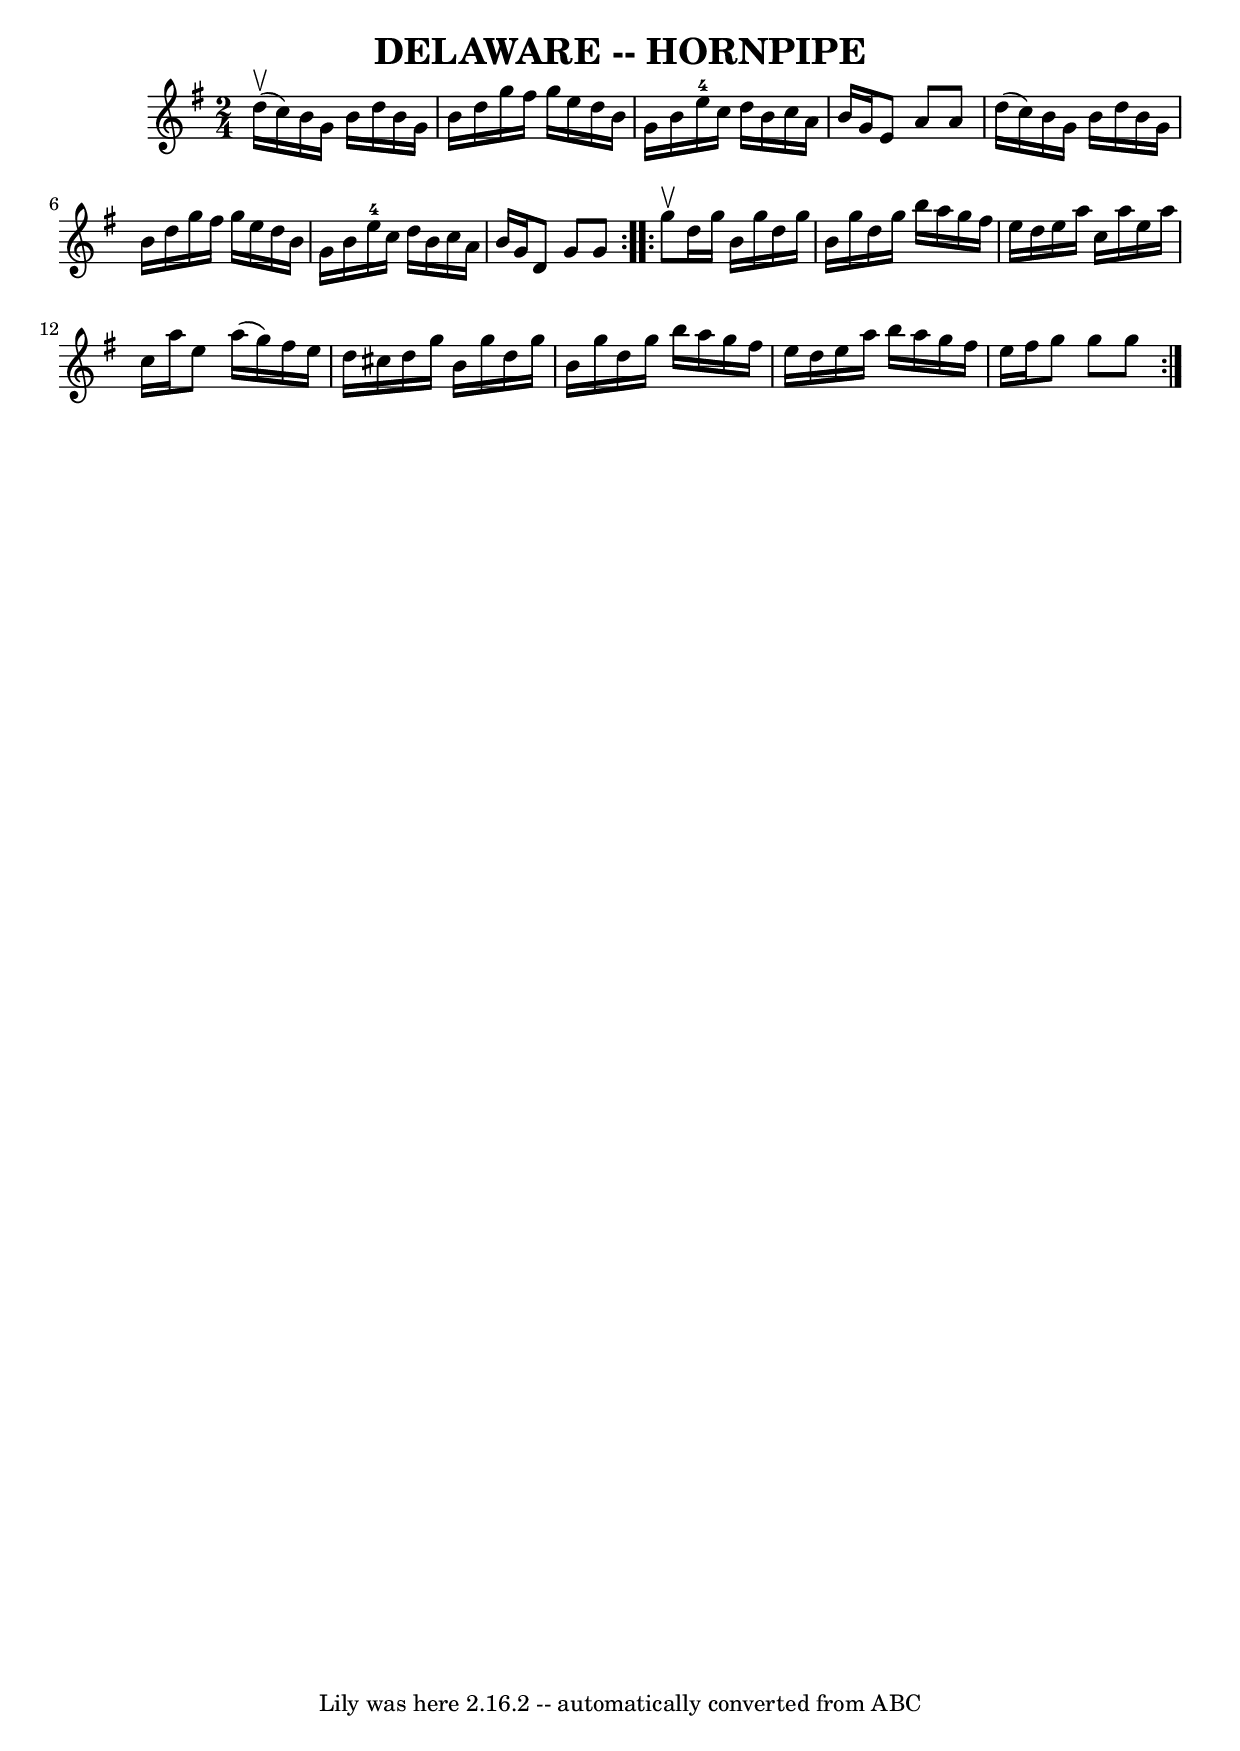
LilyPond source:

\version "2.16.2"
\include "Mammoth.ily"
\header {
	%% book = "Ryan's Mammoth Collection of Fiddle Tunes"
	crossRefNumber = "1"
	footnotes = ""
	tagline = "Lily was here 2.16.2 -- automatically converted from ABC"
	title = "DELAWARE -- HORNPIPE"
}
voicedefault =  {


\repeat volta 2 {
\time 2/4 
\key g \major d''16 (^\upbow c''16)   |
 b'16    
g'16 b'16 d''16 b'16 g'16 b'16 d''16    |
 g''16    
fis''16 g''16 e''16 d''16 b'16 g'16 b'16    |
     
e''16-4 c''16 d''16 b'16 c''16 a'16 b'16 g'16    
|
 e'8 a'8 a'8 d''16 (c''16)   |
 b'16 g'16 
 b'16 d''16 b'16 g'16 b'16 d''16    |
 g''16    
fis''16 g''16 e''16 d''16 b'16 g'16 b'16    |
     
e''16-4 c''16 d''16 b'16 c''16 a'16 b'16 g'16    
|
 d'8 g'8 g'8    }     \repeat volta 2 { g''8^\upbow   
|
 d''16 g''16 b'16 g''16 d''16 g''16 b'16 g''16   
 |
 d''16 g''16 b''16 a''16 g''16 fis''16 e''16    
d''16    |
 e''16 a''16 c''16 a''16 e''16 a''16 c''16 
 a''16    |
 e''8 a''16 (g''16) fis''16 e''16 d''16  
 cis''16    |
 d''16 g''16 b'16 g''16 d''16 g''16    
b'16 g''16    |
 d''16 g''16 b''16 a''16 g''16    
fis''16 e''16 d''16    |
 e''16 a''16 b''16 a''16    
g''16 fis''16 e''16 fis''16    |
 g''8 g''8 g''8    }   
}

\score{
    <<

	\context Staff="default"
	{
	    \voicedefault 
	}

    >>
	\layout {
	}
	\midi {}
}
